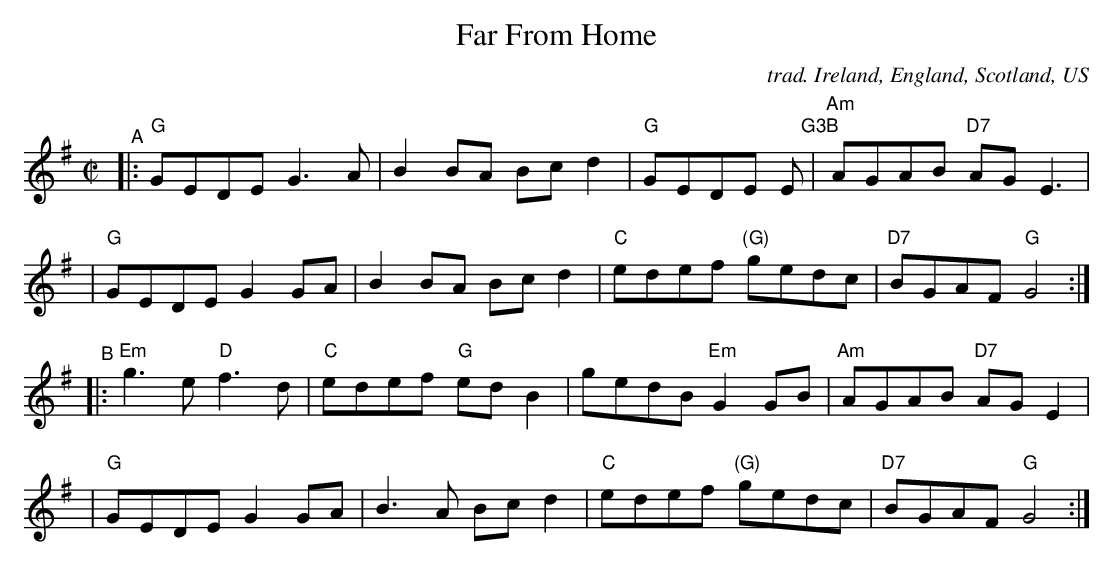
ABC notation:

X:1
T: Far From Home
O: trad. Ireland, England, Scotland, US
M: C|
L: 1/8
K: G
"^A"\
|: "G"GEDE G3A  | B2BA Bcd2 | "G"GEDE ""Em"G3B "| "Am"AGAB "D7"AGE3 |
|  "G"GEDE G2GA | B2BA Bcd2 | "C"edef "(G)"gedc | "D7"BGAF "G"G4 :|
"^B"\
|: "Em"g3e "D"f3d | "C"edef "G"edB2 | gedB "Em"G2GB | "Am"AGAB "D7"AGE2 |
|  "G"GEDE G2GA | B3A Bcd2 | "C"edef "(G)"gedc | "D7"BGAF "G"G4 :|
